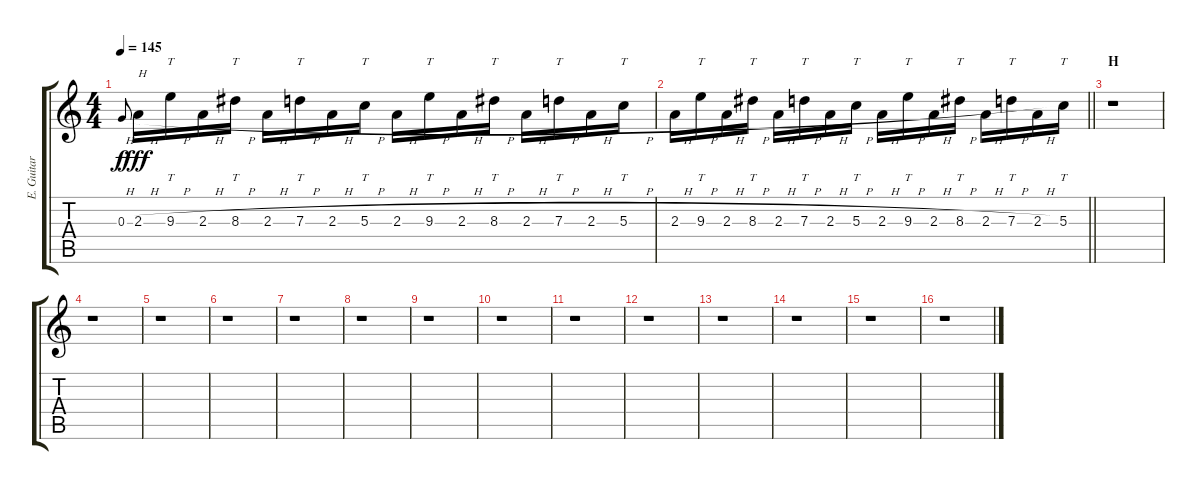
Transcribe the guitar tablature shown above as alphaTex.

\track ("E. Guitar II" "E. Guitar ") {instrument overdrivenguitar}
\staff {score tabs}
\tuning (E4 B3 G3 D3 A2 E2) {hide}
\ts (4 4)
\tempo 145
\clef g2
\ks c
0.3{h}.8{gr onbeat dy f} 2.3{h}.16{txt "H" dy fff} 9.3{h}.16{tt} 2.3{h}.16 8.3{h}.16{tt} 2.3{h}.16 7.3{h}.16{tt} 2.3{h}.16 5.3{h}.16{tt} 2.3{h}.16 9.3{h}.16{tt} 2.3{h}.16 8.3{h}.16{tt} 2.3{h}.16 7.3{h}.16{tt} 2.3{h}.16 5.3{h}.16{tt} |
\barLineRight lightlight
2.3{h}.16 9.3{h}.16{tt} 2.3{h}.16 8.3{h}.16{tt} 2.3{h}.16 7.3{h}.16{tt} 2.3{h}.16 5.3{h}.16{tt} 2.3{h}.16 9.3{h}.16{tt} 2.3{h}.16 8.3{h}.16{tt} 2.3{h}.16 7.3{h}.16{tt} 2.3{h}.16 5.3.16{tt} |
\section ("" "H")
r.1 |
r.1 |
r.1 |
r.1 |
r.1 |
r.1 |
r.1 |
r.1 |
r.1 |
r.1 |
r.1 |
r.1 |
r.1 |
r.1
